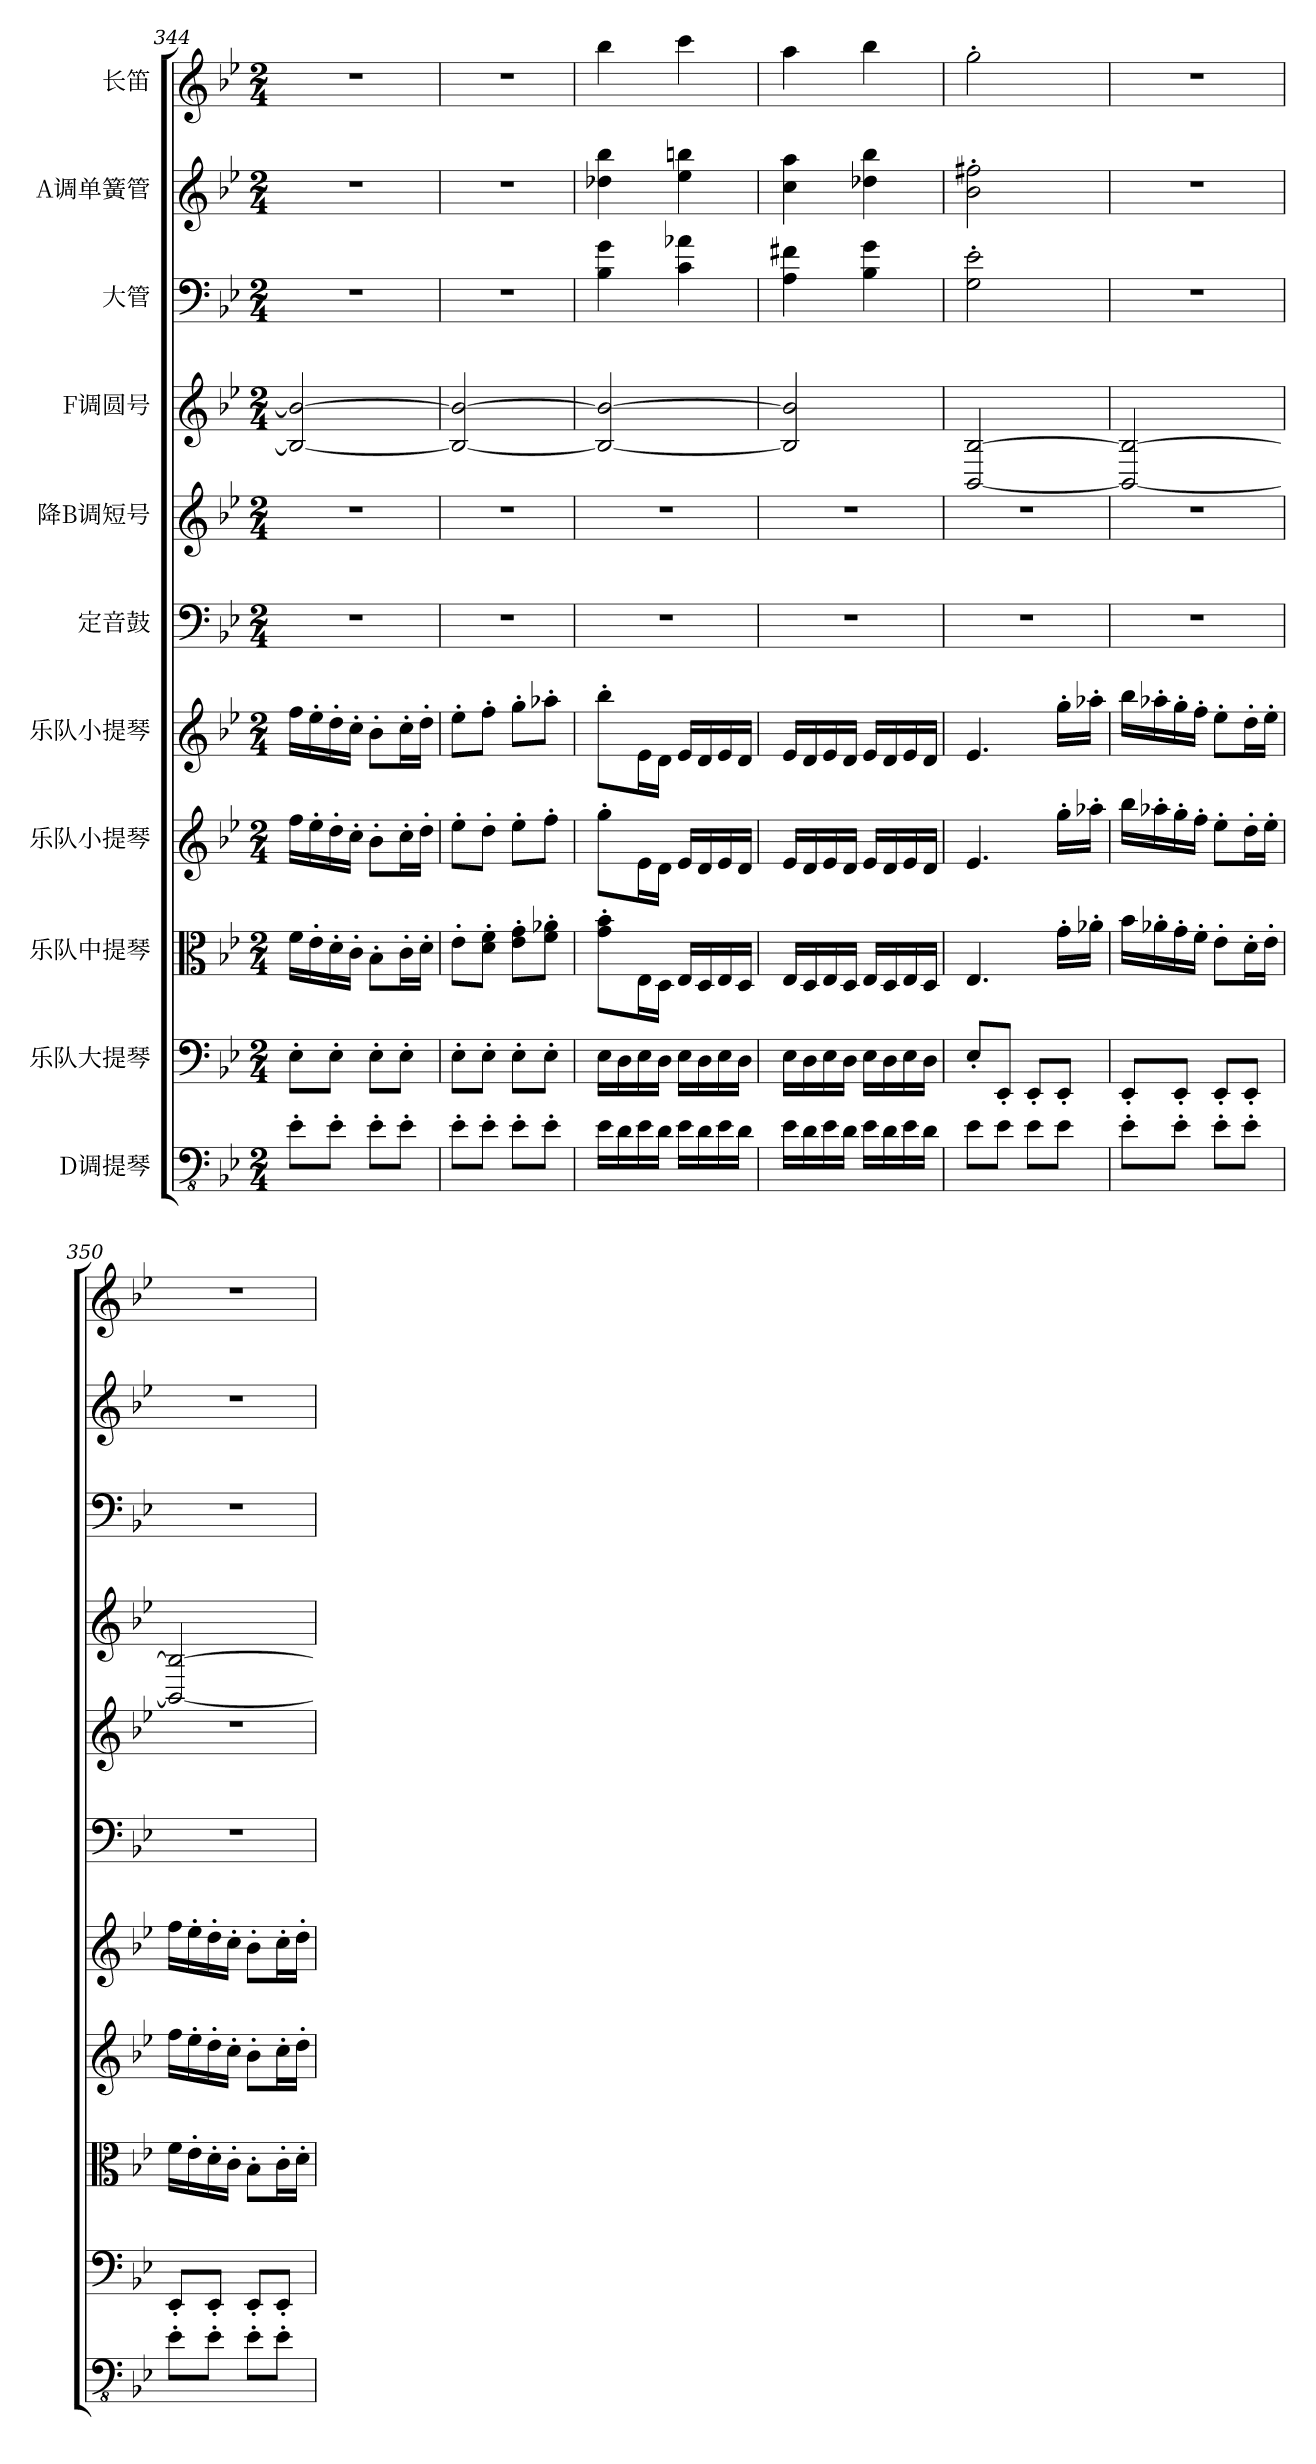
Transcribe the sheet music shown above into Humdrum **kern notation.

**kern	**kern	**kern	**kern	**kern	**kern	**kern	**kern	**kern	**kern	**kern
*part11	*part10	*part9	*part8	*part7	*part6	*part5	*part4	*part3	*part2	*part1
*staff11	*staff10	*staff9	*staff8	*staff7	*staff6	*staff5	*staff4	*staff3	*staff2	*staff1
*I"D调提琴	*I"乐队大提琴	*I"乐队中提琴	*I"乐队小提琴	*I"乐队小提琴	*I"定音鼓	*I"降B调短号	*I"F调圆号	*I"大管	*I"A调单簧管	*I"长笛
*clefFv4	*clefF4	*clefC3	*clefG2	*clefG2	*clefF4	*clefG2	*clefG2	*clefF4	*clefG2	*clefG2
*ITrd7c12	*	*	*	*	*	*ITrd1c2	*ITrd4c7	*	*ITrd2c3	*
*k[b-e-]	*k[b-e-]	*k[b-e-]	*k[b-e-]	*k[b-e-]	*k[b-e-]	*k[b-e-a-d-]	*k[b-e-a-]	*k[b-e-]	*k[f#]	*k[b-e-]
*M2/4	*M2/4	*M2/4	*M2/4	*M2/4	*M2/4	*M2/4	*M2/4	*M2/4	*M2/4	*M2/4
=344	=344	=344	=344	=344	=344	=344	=344	=344	=344	=344
8EE-'\L	8E-'\L	16f\LL	16ff\LL	16ff\LL	2r	2r	2E-/_ 2e-/_	2r	2r	2r
.	.	16e-'\	16ee-'\	16ee-'\	.	.	.	.	.	.
8EE-'\J	8E-'\J	16d'\	16dd'\	16dd'\	.	.	.	.	.	.
.	.	16c'\JJ	16cc'\JJ	16cc'\JJ	.	.	.	.	.	.
8EE-'\L	8E-'\L	8B-'\L	8b-'\L	8b-'\L	.	.	.	.	.	.
8EE-'\J	8E-'\J	16c'\L	16cc'\L	16cc'\L	.	.	.	.	.	.
.	.	16d'\JJ	16dd'\JJ	16dd'\JJ	.	.	.	.	.	.
=345	=345	=345	=345	=345	=345	=345	=345	=345	=345	=345
8EE-'\L	8E-'\L	8e-'\L	8ee-'\L	8ee-'\L	2r	2r	2E-/_ 2e-/_	2r	2r	2r
8EE-'\J	8E-'\J	8d\' 8f\'J	8dd'\J	8ff'\J	.	.	.	.	.	.
8EE-'\L	8E-'\L	8e-\' 8g\'L	8ee-'\L	8gg'\L	.	.	.	.	.	.
8EE-'\J	8E-'\J	8f\' 8a-X\'J	8ff'\J	8aa-X'\J	.	.	.	.	.	.
=346	=346	=346	=346	=346	=346	=346	=346	=346	=346	=346
16EE-\LL	16E-\LL	8g\' 8b-\'L	8gg'\L	8bb-'\L	2r	2r	2E-/_ 2e-/_	4B-\ 4g\	4b-X\ 4gg\	4bb-\
16DD\	16D\	.	.	.	.	.	.	.	.	.
16EE-\	16E-\	16E-\L	16e-\L	16e-\L	.	.	.	.	.	.
16DD\JJ	16D\JJ	16D\JJ	16d\JJ	16d\JJ	.	.	.	.	.	.
16EE-\LL	16E-\LL	16E-/LL	16e-/LL	16e-/LL	.	.	.	4c\ 4a-X\	4cc\ 4gg#X\	4ccc\
16DD\	16D\	16D/	16d/	16d/	.	.	.	.	.	.
16EE-\	16E-\	16E-/	16e-/	16e-/	.	.	.	.	.	.
16DD\JJ	16D\JJ	16D/JJ	16d/JJ	16d/JJ	.	.	.	.	.	.
=347	=347	=347	=347	=347	=347	=347	=347	=347	=347	=347
16EE-\LL	16E-\LL	16E-/LL	16e-/LL	16e-/LL	2r	2r	2E-/] 2e-/]	4A\ 4f#X\	4a\ 4ff#\	4aa\
16DD\	16D\	16D/	16d/	16d/	.	.	.	.	.	.
16EE-\	16E-\	16E-/	16e-/	16e-/	.	.	.	.	.	.
16DD\JJ	16D\JJ	16D/JJ	16d/JJ	16d/JJ	.	.	.	.	.	.
16EE-\LL	16E-\LL	16E-/LL	16e-/LL	16e-/LL	.	.	.	4B-\ 4g\	4b-X\ 4gg\	4bb-\
16DD\	16D\	16D/	16d/	16d/	.	.	.	.	.	.
16EE-\	16E-\	16E-/	16e-/	16e-/	.	.	.	.	.	.
16DD\JJ	16D\JJ	16D/JJ	16d/JJ	16d/JJ	.	.	.	.	.	.
!!LO:PB:g=z
=348	=348	=348	=348	=348	=348	=348	=348	=348	=348	=348
8EE-\L	8E-'/L	4.E-/	4.e-/	4.e-/	2r	2r	[2EE-/ [2E-/	2G\' 2e-\'	2g\' 2dd#X\'	2gg'\
8EE-\J	8EE-'/J	.	.	.	.	.	.	.	.	.
8EE-\L	8EE-'/L	.	.	.	.	.	.	.	.	.
8EE-\J	8EE-'/J	16g'\LL	16gg'\LL	16gg'\LL	.	.	.	.	.	.
.	.	16a-X'\JJ	16aa-X'\JJ	16aa-X'\JJ	.	.	.	.	.	.
=349	=349	=349	=349	=349	=349	=349	=349	=349	=349	=349
8EE-'\L	8EE-'/L	16b-\LL	16bb-\LL	16bb-\LL	2r	2r	2EE-/_ 2E-/_	2r	2r	2r
.	.	16a-X'\	16aa-X'\	16aa-X'\	.	.	.	.	.	.
8EE-'\J	8EE-'/J	16g'\	16gg'\	16gg'\	.	.	.	.	.	.
.	.	16f'\JJ	16ff'\JJ	16ff'\JJ	.	.	.	.	.	.
8EE-'\L	8EE-'/L	8e-'\L	8ee-'\L	8ee-'\L	.	.	.	.	.	.
8EE-'\J	8EE-'/J	16d'\L	16dd'\L	16dd'\L	.	.	.	.	.	.
.	.	16e-'\JJ	16ee-'\JJ	16ee-'\JJ	.	.	.	.	.	.
=350	=350	=350	=350	=350	=350	=350	=350	=350	=350	=350
8EE-'\L	8EE-'/L	16f\LL	16ff\LL	16ff\LL	2r	2r	2EE-/_ 2E-/_	2r	2r	2r
.	.	16e-'\	16ee-'\	16ee-'\	.	.	.	.	.	.
8EE-'\J	8EE-'/J	16d'\	16dd'\	16dd'\	.	.	.	.	.	.
.	.	16c'\JJ	16cc'\JJ	16cc'\JJ	.	.	.	.	.	.
8EE-'\L	8EE-'/L	8B-'\L	8b-'\L	8b-'\L	.	.	.	.	.	.
8EE-'\J	8EE-'/J	16c'\L	16cc'\L	16cc'\L	.	.	.	.	.	.
.	.	16d'\JJ	16dd'\JJ	16dd'\JJ	.	.	.	.	.	.
=	=	=	=	=	=	=	=	=	=	=
*-	*-	*-	*-	*-	*-	*-	*-	*-	*-	*-
